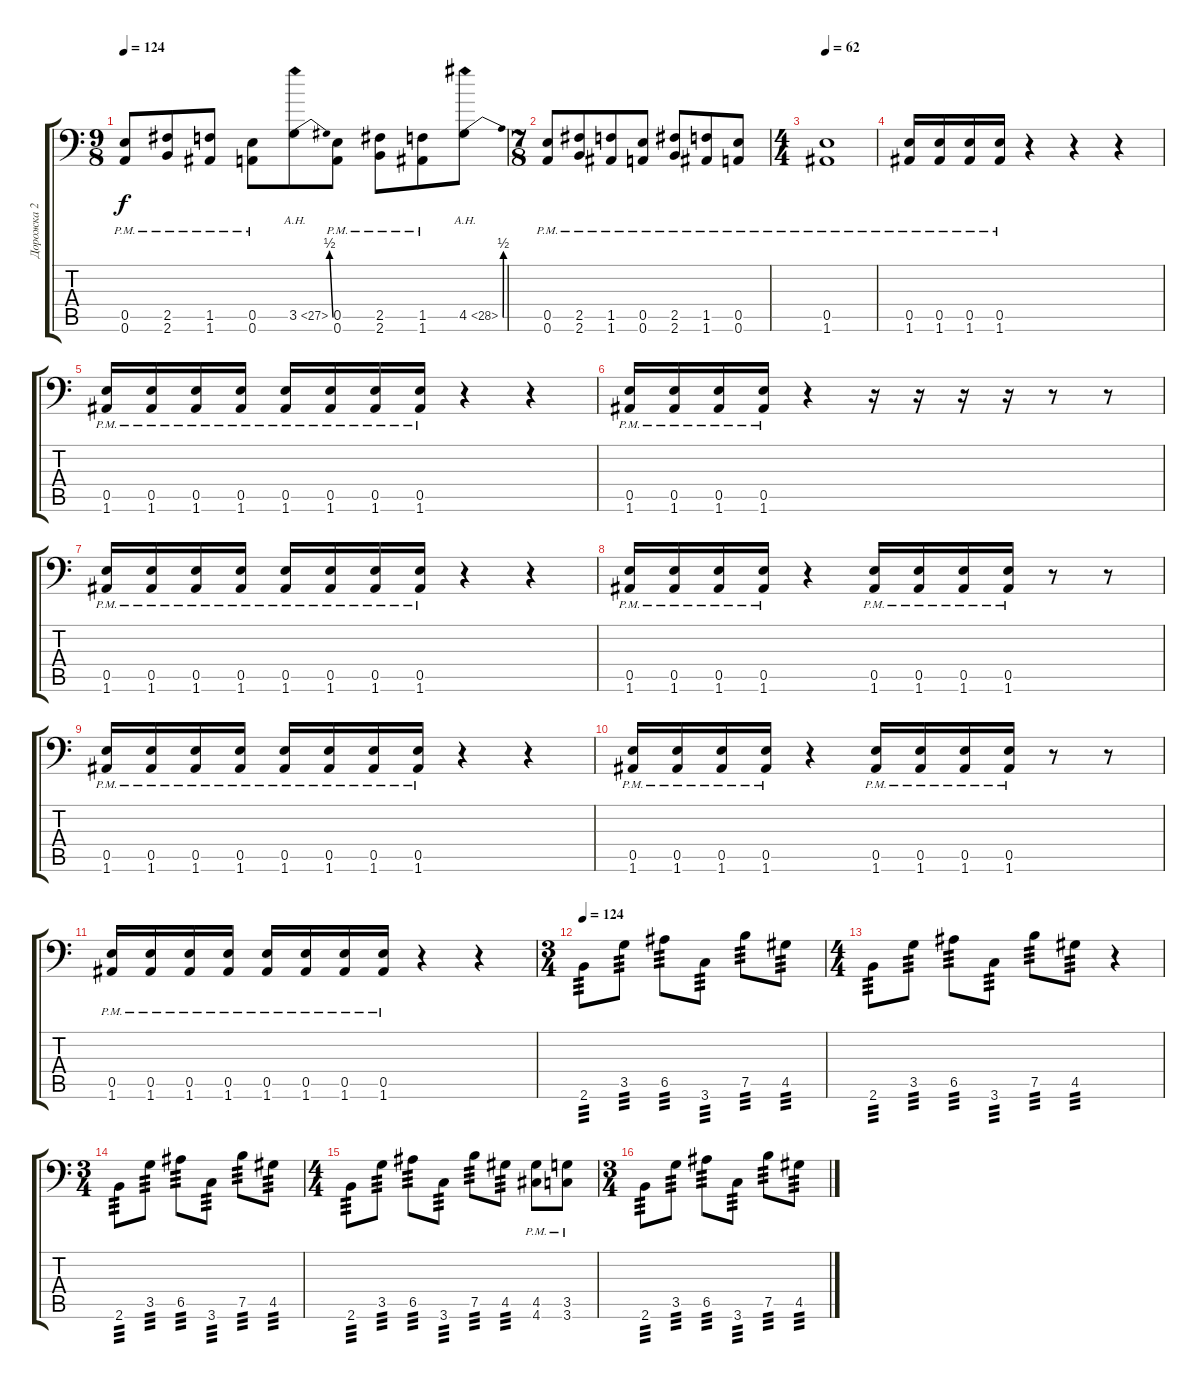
\track ("Дорожка 2" "Дорожка 2") {instrument distortionguitar}
\staff {score tabs}
\tuning (B3 Gb3 D3 A2 E2 A1) {hide}
\ts (9 8)
\tempo 124
\clef f4
\ks c
(0.5{pm} 0.6{pm}).8{dy f} (2.5{pm} 2.6{pm}).8 (1.5{pm} 1.6{pm}).8 (0.5{pm} 0.6{pm}).8 3.5{be (bend 0 0 60 2) ah 24}.8 (0.5{pm} 0.6{pm}).8 (2.5{pm} 2.6{pm}).8 (1.5{pm} 1.6{pm}).8 4.5{be (bend 0 0 60 2) ah 24}.8 |
\ts (7 8)
(0.5{pm} 0.6{pm}).8 (2.5{pm} 2.6{pm}).8 (1.5{pm} 1.6{pm}).8 (0.5{pm} 0.6{pm}).8 (2.5{pm} 2.6{pm}).8 (1.5{pm} 1.6{pm}).8 (0.5{pm} 0.6{pm}).8 |
\ts (4 4)
\tempo 62
(0.5{pm} 1.6{pm}).1 |
(0.5{pm} 1.6{pm}).16 (0.5{pm} 1.6{pm}).16 (0.5{pm} 1.6{pm}).16 (0.5{pm} 1.6{pm}).16 r.4 r.4 r.4 |
(0.5{pm} 1.6{pm}).16 (0.5{pm} 1.6{pm}).16 (0.5{pm} 1.6{pm}).16 (0.5{pm} 1.6{pm}).16 (0.5{pm} 1.6{pm}).16 (0.5{pm} 1.6{pm}).16 (0.5{pm} 1.6{pm}).16 (0.5{pm} 1.6{pm}).16 r.4 r.4 |
(0.5{pm} 1.6{pm}).16 (0.5{pm} 1.6{pm}).16 (0.5{pm} 1.6{pm}).16 (0.5{pm} 1.6{pm}).16 r.4 r.16 r.16 r.16 r.16 r.8 r.8 |
(0.5{pm} 1.6{pm}).16 (0.5{pm} 1.6{pm}).16 (0.5{pm} 1.6{pm}).16 (0.5{pm} 1.6{pm}).16 (0.5{pm} 1.6{pm}).16 (0.5{pm} 1.6{pm}).16 (0.5{pm} 1.6{pm}).16 (0.5{pm} 1.6{pm}).16 r.4 r.4 |
(0.5{pm} 1.6{pm}).16 (0.5{pm} 1.6{pm}).16 (0.5{pm} 1.6{pm}).16 (0.5{pm} 1.6{pm}).16 r.4 (0.5{pm} 1.6{pm}).16 (0.5{pm} 1.6{pm}).16 (0.5{pm} 1.6{pm}).16 (0.5{pm} 1.6{pm}).16 r.8 r.8 |
(0.5{pm} 1.6{pm}).16 (0.5{pm} 1.6{pm}).16 (0.5{pm} 1.6{pm}).16 (0.5{pm} 1.6{pm}).16 (0.5{pm} 1.6{pm}).16 (0.5{pm} 1.6{pm}).16 (0.5{pm} 1.6{pm}).16 (0.5{pm} 1.6{pm}).16 r.4 r.4 |
(0.5{pm} 1.6{pm}).16 (0.5{pm} 1.6{pm}).16 (0.5{pm} 1.6{pm}).16 (0.5{pm} 1.6{pm}).16 r.4 (0.5{pm} 1.6{pm}).16 (0.5{pm} 1.6{pm}).16 (0.5{pm} 1.6{pm}).16 (0.5{pm} 1.6{pm}).16 r.8 r.8 |
(0.5{pm} 1.6{pm}).16 (0.5{pm} 1.6{pm}).16 (0.5{pm} 1.6{pm}).16 (0.5{pm} 1.6{pm}).16 (0.5{pm} 1.6{pm}).16 (0.5{pm} 1.6{pm}).16 (0.5{pm} 1.6{pm}).16 (0.5{pm} 1.6{pm}).16 r.4 r.4 |
\ts (3 4)
\tempo 124
2.6.8{tp 3} 3.5.8{tp 3} 6.5.8{tp 3} 3.6.8{tp 3} 7.5.8{tp 3} 4.5.8{tp 3} |
\ts (4 4)
2.6.8{tp 3} 3.5.8{tp 3} 6.5.8{tp 3} 3.6.8{tp 3} 7.5.8{tp 3} 4.5.8{tp 3} r.4 |
\ts (3 4)
2.6.8{tp 3} 3.5.8{tp 3} 6.5.8{tp 3} 3.6.8{tp 3} 7.5.8{tp 3} 4.5.8{tp 3} |
\ts (4 4)
2.6.8{tp 3} 3.5.8{tp 3} 6.5.8{tp 3} 3.6.8{tp 3} 7.5.8{tp 3} 4.5.8{tp 3} (4.5{pm} 4.6{pm}).8 (3.5{pm} 3.6{pm}).8 |
\ts (3 4)
2.6.8{tp 3} 3.5.8{tp 3} 6.5.8{tp 3} 3.6.8{tp 3} 7.5.8{tp 3} 4.5.8{tp 3}
